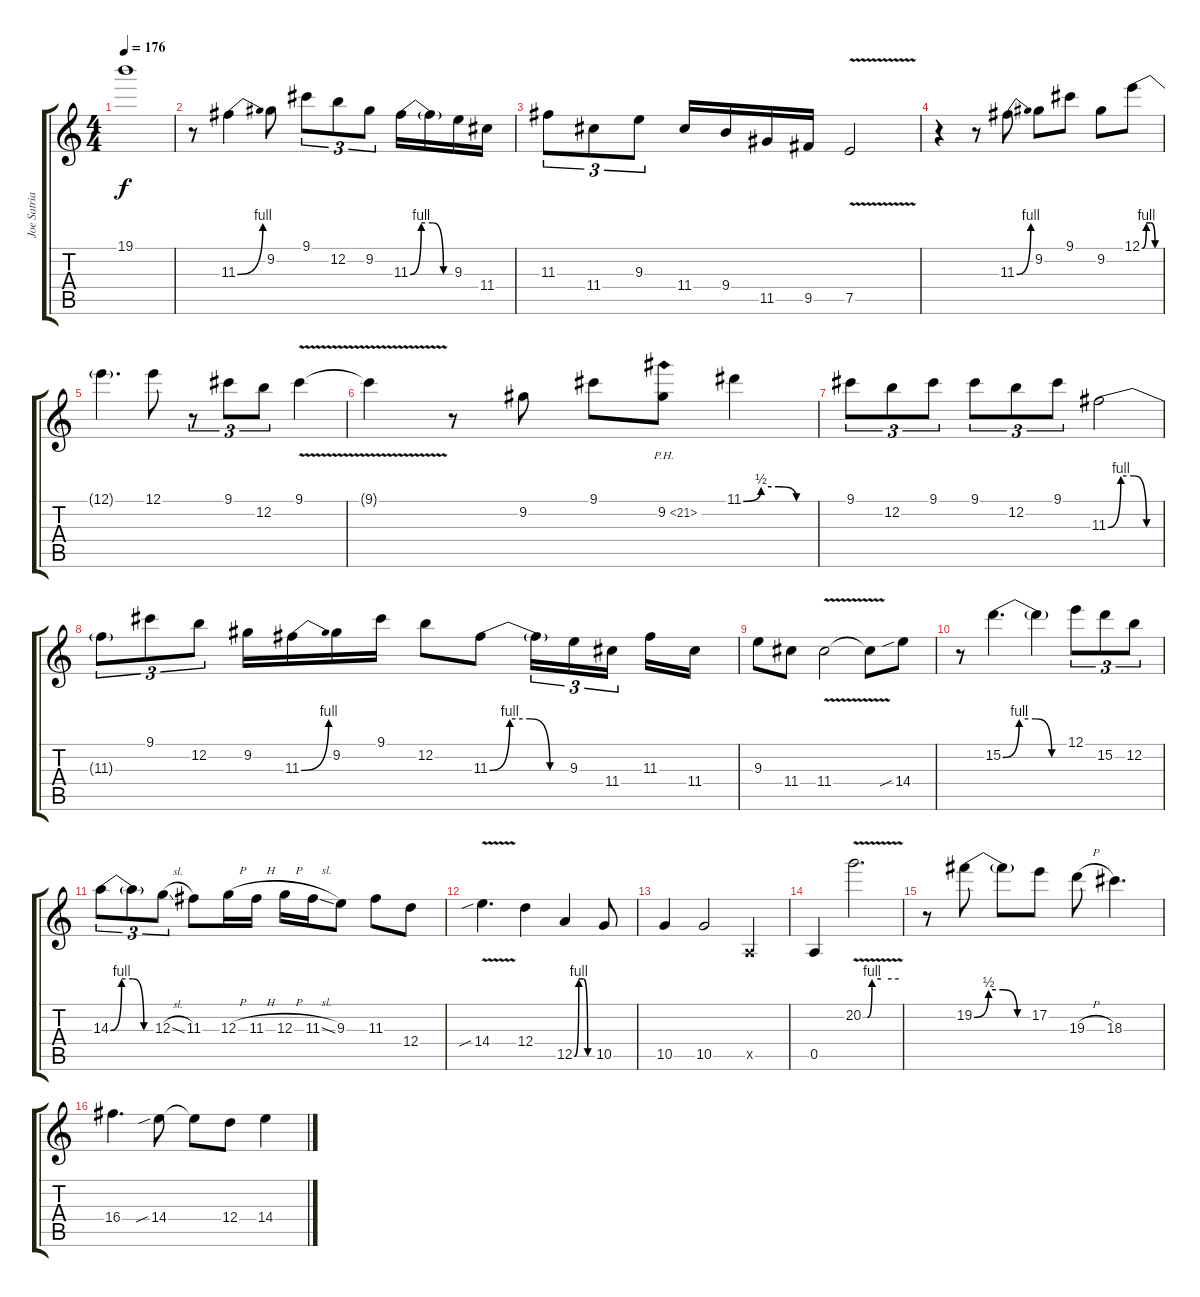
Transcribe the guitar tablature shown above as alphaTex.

\track ("Joe Satriani" "Joe Satria") {instrument distortionguitar}
\staff {score tabs}
\tuning (E4 B3 G3 D3 A2 D2) {hide}
\ts (4 4)
\tempo 176
\clef g2
\ks c
19.1{t}.1{dy f} |
r.8 11.3{be (bend 0 0 60 4)}.4 9.2.8 9.1.8{tu (3 2)} 12.2.8{tu (3 2)} 9.2.8{tu (3 2)} 11.3{be (custom 0 0 15 4 30 4 45 0 60 0)}.16 11.3{t}.16 9.3.16 11.4.16 |
11.3.8{tu (3 2)} 11.4.8{tu (3 2)} 9.3.8{tu (3 2)} 11.4.16 9.4.16 11.5.16 9.5.16 7.5{v}.2 |
r.4 r.8 11.3{be (bend 0 0 60 4)}.8 9.2.8 9.1.8 9.2.8 12.1{be (custom 0 0 15 4 30 4 45 0 60 0)}.8 |
12.1{t}.4{d} 12.1.8 r.8{tu (3 2)} 9.1.8{tu (3 2)} 12.2.8{tu (3 2)} 9.1{v}.4 |
9.1{t}.4 r.8 9.2.8 9.1.8 9.2{ph 12}.8 11.1{be (custom 0 0 15 2 30 2 45 0 60 0)}.4 |
9.1.8{tu (3 2)} 12.2.8{tu (3 2)} 9.1.8{tu (3 2)} 9.1.8{tu (3 2)} 12.2.8{tu (3 2)} 9.1.8{tu (3 2)} 11.3{be (custom 0 0 15 4 30 4 45 0 60 0)}.2 |
11.3{t}.8{tu (3 2)} 9.1.8{tu (3 2)} 12.2.8{tu (3 2)} 9.2.16 11.3{be (bend 0 0 60 4)}.16 9.2.16 9.1.16 12.2.8 11.3{be (custom 0 0 15 4 30 4 45 0 60 0)}.8 11.3{t}.16{tu (3 2)} 9.3.16{tu (3 2)} 11.4.16{tu (3 2) beam splitsecondary} 11.3.16 11.4.16 |
9.3.8 11.4.8 11.4{v}.2 11.4{t}.8 14.4{sib}.8 |
r.8 15.2{be (custom 0 0 15 4 30 4 45 0 60 0)}.4{d} 15.2{t}.4 12.1.8{tu (3 2)} 15.2.8{tu (3 2)} 12.2.8{tu (3 2)} |
14.3{be (custom 0 0 15 4 30 4 45 0 60 0)}.8{tu (3 2)} 14.3{t}.8{tu (3 2)} 12.3{sl}.8{tu (3 2)} 11.3.8 12.3{h}.16 11.3{h}.16 12.3{h}.16 11.3{sl}.16 9.3.8 11.3.8 12.4.8 |
14.4{v sib}.4{d} 12.4.4 12.5{be (custom 0 0 15 4 30 4 45 0 60 0)}.4 10.5.8 |
10.5.4 10.5.2 0.5{x}.4 |
0.5.4 20.2{be (custom 0 0 7 0 15 4 30 4 60 4) v}.2{d} |
r.8 19.2{be (custom 0 0 15 2 30 2 45 0 60 0)}.8 19.2{t}.8 17.2.8 19.3{h}.8 18.3.4{d} |
16.4.4{d} 14.4{sib}.8 14.4{t}.8 12.4.8 14.4.4
